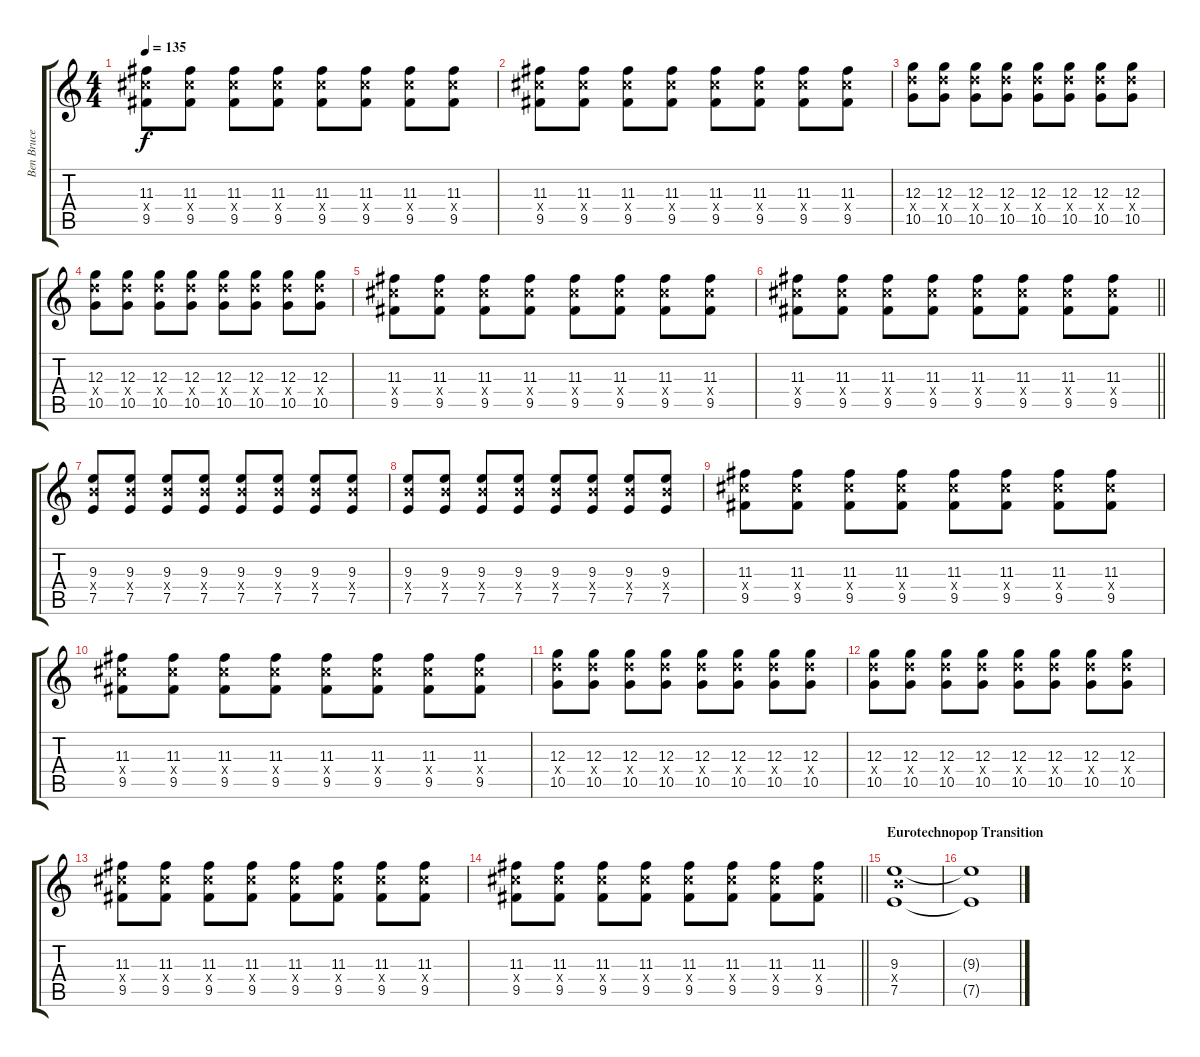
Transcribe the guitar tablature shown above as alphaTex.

\track ("Ben Bruce" "Ben Bruce") {instrument distortionguitar}
\staff {score tabs}
\tuning (E4 B3 G3 D3 A2 D2) {hide}
\ts (4 4)
\tempo 135
\clef g2
\ks c
(11.3 11.4{x} 9.5).8{dy f} (11.3 11.4{x} 9.5).8 (11.3 11.4{x} 9.5).8 (11.3 11.4{x} 9.5).8 (11.3 11.4{x} 9.5).8 (11.3 11.4{x} 9.5).8 (11.3 11.4{x} 9.5).8 (11.3 11.4{x} 9.5).8 |
(11.3 11.4{x} 9.5).8 (11.3 11.4{x} 9.5).8 (11.3 11.4{x} 9.5).8 (11.3 11.4{x} 9.5).8 (11.3 11.4{x} 9.5).8 (11.3 11.4{x} 9.5).8 (11.3 11.4{x} 9.5).8 (11.3 11.4{x} 9.5).8 |
(12.3 12.4{x} 10.5).8 (12.3 12.4{x} 10.5).8 (12.3 12.4{x} 10.5).8 (12.3 12.4{x} 10.5).8 (12.3 12.4{x} 10.5).8 (12.3 12.4{x} 10.5).8 (12.3 12.4{x} 10.5).8 (12.3 12.4{x} 10.5).8 |
(12.3 12.4{x} 10.5).8 (12.3 12.4{x} 10.5).8 (12.3 12.4{x} 10.5).8 (12.3 12.4{x} 10.5).8 (12.3 12.4{x} 10.5).8 (12.3 12.4{x} 10.5).8 (12.3 12.4{x} 10.5).8 (12.3 12.4{x} 10.5).8 |
(11.3 11.4{x} 9.5).8 (11.3 11.4{x} 9.5).8 (11.3 11.4{x} 9.5).8 (11.3 11.4{x} 9.5).8 (11.3 11.4{x} 9.5).8 (11.3 11.4{x} 9.5).8 (11.3 11.4{x} 9.5).8 (11.3 11.4{x} 9.5).8 |
\barLineRight lightlight
(11.3 11.4{x} 9.5).8 (11.3 11.4{x} 9.5).8 (11.3 11.4{x} 9.5).8 (11.3 11.4{x} 9.5).8 (11.3 11.4{x} 9.5).8 (11.3 11.4{x} 9.5).8 (11.3 11.4{x} 9.5).8 (11.3 11.4{x} 9.5).8 |
(9.3 9.4{x} 7.5).8 (9.3 9.4{x} 7.5).8 (9.3 9.4{x} 7.5).8 (9.3 9.4{x} 7.5).8 (9.3 9.4{x} 7.5).8 (9.3 9.4{x} 7.5).8 (9.3 9.4{x} 7.5).8 (9.3 9.4{x} 7.5).8 |
(9.3 9.4{x} 7.5).8 (9.3 9.4{x} 7.5).8 (9.3 9.4{x} 7.5).8 (9.3 9.4{x} 7.5).8 (9.3 9.4{x} 7.5).8 (9.3 9.4{x} 7.5).8 (9.3 9.4{x} 7.5).8 (9.3 9.4{x} 7.5).8 |
(11.3 11.4{x} 9.5).8 (11.3 11.4{x} 9.5).8 (11.3 11.4{x} 9.5).8 (11.3 11.4{x} 9.5).8 (11.3 11.4{x} 9.5).8 (11.3 11.4{x} 9.5).8 (11.3 11.4{x} 9.5).8 (11.3 11.4{x} 9.5).8 |
(11.3 11.4{x} 9.5).8 (11.3 11.4{x} 9.5).8 (11.3 11.4{x} 9.5).8 (11.3 11.4{x} 9.5).8 (11.3 11.4{x} 9.5).8 (11.3 11.4{x} 9.5).8 (11.3 11.4{x} 9.5).8 (11.3 11.4{x} 9.5).8 |
(12.3 12.4{x} 10.5).8 (12.3 12.4{x} 10.5).8 (12.3 12.4{x} 10.5).8 (12.3 12.4{x} 10.5).8 (12.3 12.4{x} 10.5).8 (12.3 12.4{x} 10.5).8 (12.3 12.4{x} 10.5).8 (12.3 12.4{x} 10.5).8 |
(12.3 12.4{x} 10.5).8 (12.3 12.4{x} 10.5).8 (12.3 12.4{x} 10.5).8 (12.3 12.4{x} 10.5).8 (12.3 12.4{x} 10.5).8 (12.3 12.4{x} 10.5).8 (12.3 12.4{x} 10.5).8 (12.3 12.4{x} 10.5).8 |
(11.3 11.4{x} 9.5).8 (11.3 11.4{x} 9.5).8 (11.3 11.4{x} 9.5).8 (11.3 11.4{x} 9.5).8 (11.3 11.4{x} 9.5).8 (11.3 11.4{x} 9.5).8 (11.3 11.4{x} 9.5).8 (11.3 11.4{x} 9.5).8 |
\barLineRight lightlight
(11.3 11.4{x} 9.5).8 (11.3 11.4{x} 9.5).8 (11.3 11.4{x} 9.5).8 (11.3 11.4{x} 9.5).8 (11.3 11.4{x} 9.5).8 (11.3 11.4{x} 9.5).8 (11.3 11.4{x} 9.5).8 (11.3 11.4{x} 9.5).8 |
\section ("" "Eurotechnopop Transition")
(9.3 9.4{x} 7.5).1{volume 1} |
(9.3{t} 7.5{t}).1
